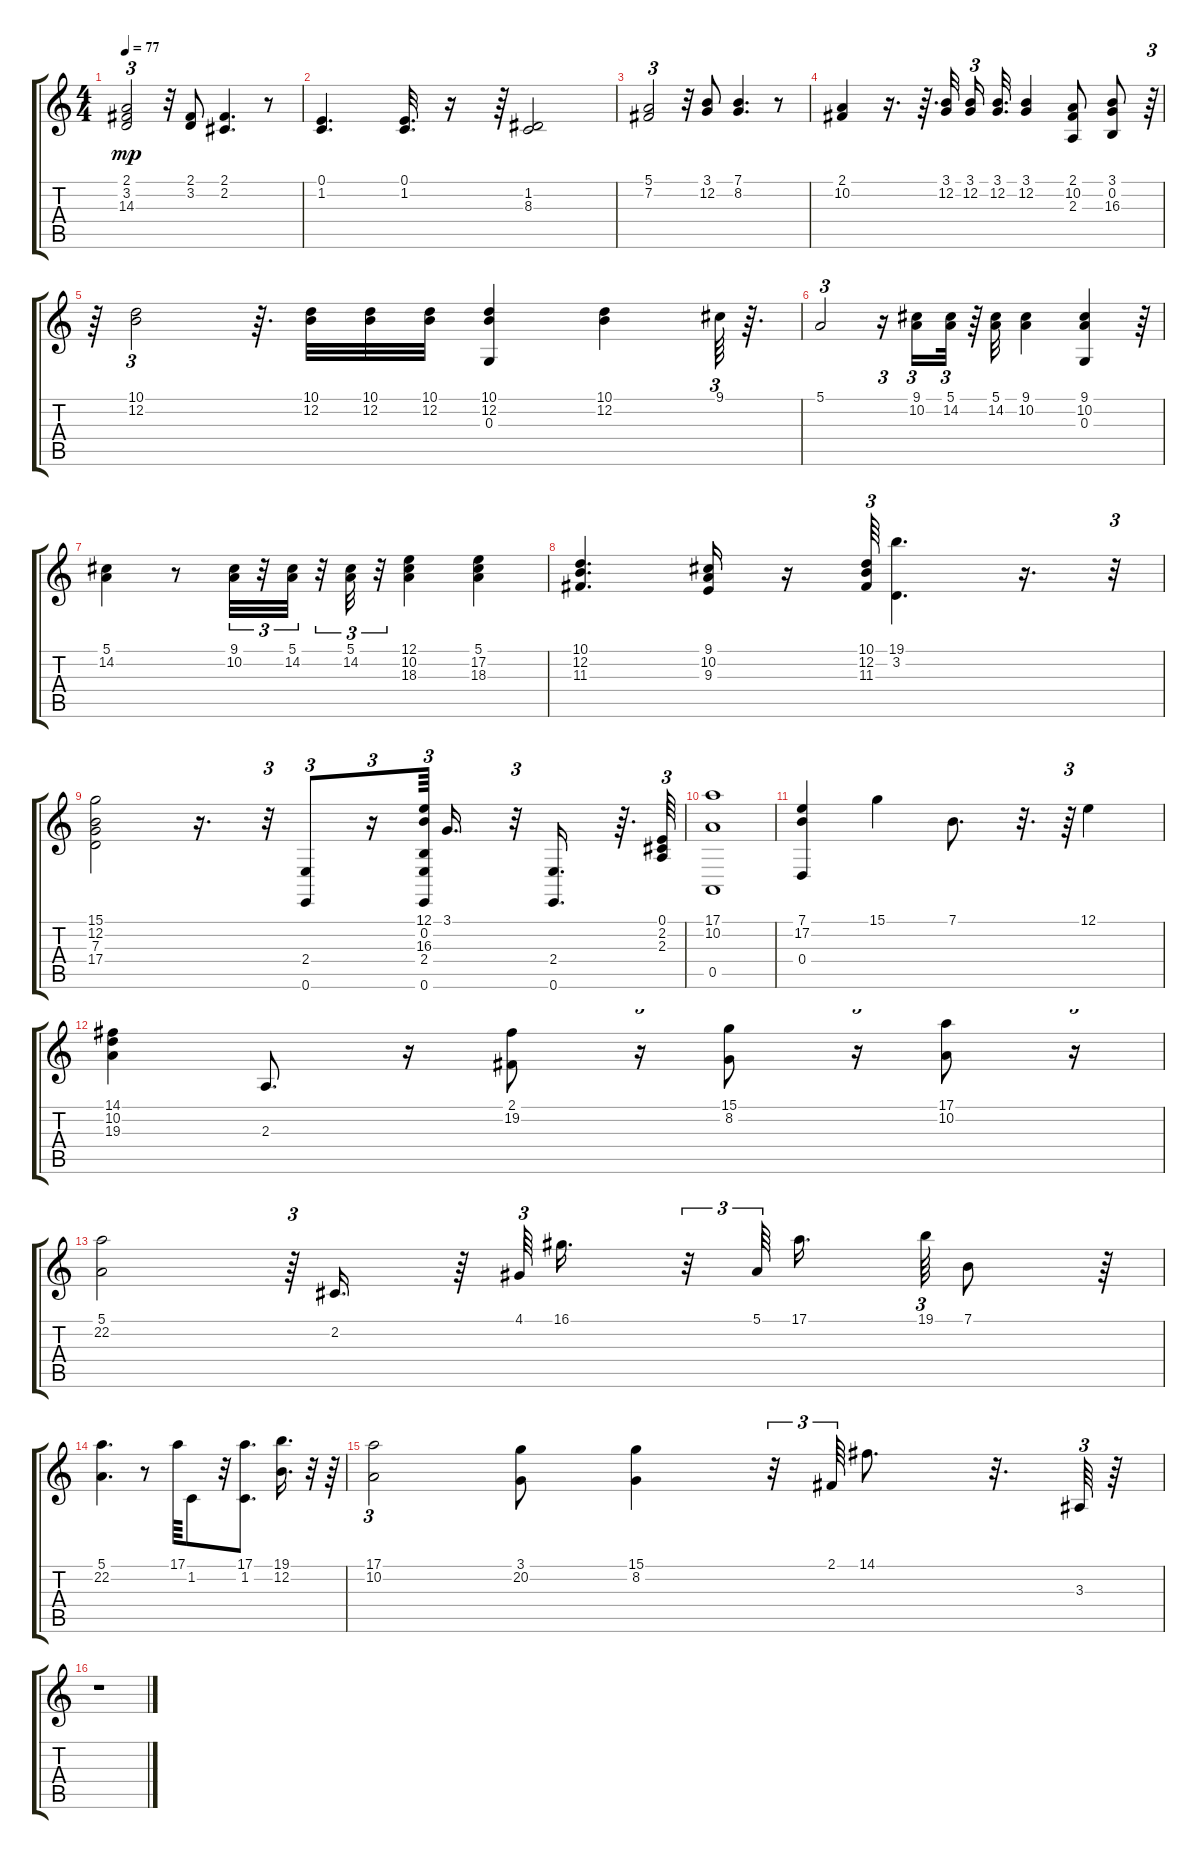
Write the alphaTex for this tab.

\track "" {instrument brasssection}
\staff {score tabs}
\tuning (E4 B3 G3 D3 A2 E2) {hide}
\ts (4 4)
\tempo 77
\clef g2
\ks c
(2.1 3.2 14.3).2{tu (3 2) dy mp} r.32 (2.1 3.2).8 (2.1 2.2).4{d} r.8 |
(0.1 1.2).4{d} (0.1 1.2).32{d} r.16 r.64 (1.2 8.3).2 |
(5.1 7.2).2{tu (3 2)} r.32 (3.1 12.2).8 (7.1 8.2).4{d} r.8 |
(2.1 10.2).4 r.16{d} r.64{d} (3.1 12.2).32 (3.1 12.2).16{tu (3 2)} (3.1 12.2).32{d} (3.1 12.2).4 (2.1 10.2 2.3).8 (3.1 0.2 16.3).8 r.64{tu (3 2)} |
r.64 (10.1 12.2).2{tu (3 2)} r.64{d} (10.1 12.2).32 (10.1 12.2).32 (10.1 12.2).32 (10.1 12.2 0.3).4 (10.1 12.2).4 9.1.64{tu (3 2)} r.64{d} |
5.1.2{tu (3 2)} r.16{tu (3 2)} (9.1 10.2).16{tu (3 2)} (5.1 14.2).32{tu (3 2)} r.64 (5.1 14.2).32 (9.1 10.2).4 (9.1 10.2 0.3).4 r.64 |
(5.1 14.2).4 r.8 (9.1 10.2).32{tu (3 2)} r.32{tu (3 2)} (5.1 14.2).32{tu (3 2)} r.32{tu (3 2)} (5.1 14.2).32{tu (3 2)} r.32{tu (3 2)} (12.1 10.2 18.3).4 (5.1 17.2 18.3).4 |
(10.1 12.2 11.3).4{d} (9.1 10.2 9.3).16 r.16 (10.1 12.2 11.3).64{tu (3 2)} (19.1 3.2).4{d} r.16{d} r.32{tu (3 2)} |
(15.1 12.2 7.3 17.4).2 r.16{d} r.32{tu (3 2)} (2.4 0.6).8{tu (3 2)} r.16{tu (3 2)} (12.1 0.2 16.3 2.4 0.6).64{tu (3 2)} 3.1.16{d} r.32{tu (3 2)} (2.4 0.6).16{d} r.64{d} (0.1 2.2 2.3).64{tu (3 2)} |
(17.1 10.2 0.5).1 |
(7.1 17.2 0.4).4 15.1.4 7.1.8{d} r.32{d} r.64{tu (3 2)} 12.1.4 |
(14.1 10.2 19.3).4 2.3.8{d} r.16 (2.1 19.2).8 r.16{tu (3 2)} (15.1 8.2).8 r.16{tu (3 2)} (17.1 10.2).8 r.16{tu (3 2)} |
(5.1 22.2).2 r.64{tu (3 2)} 2.2.16{d} r.64 4.1.64{tu (3 2)} 16.1.16{d} r.32{tu (3 2)} 5.1.64{tu (3 2)} 17.1.16{d} 19.1.64{tu (3 2)} 7.1.8 r.64 |
(5.1 22.2).4{d} r.8 17.1.64 1.2.8 r.32 (17.1 1.2).8{d} (19.1 12.2).16{d} r.32 r.64 |
(17.1 10.2).2{tu (3 2)} (3.1 20.2).8 (15.1 8.2).4 r.32{tu (3 2)} 2.1.64{tu (3 2)} 14.1.8{d} r.32{d} 3.3.64{tu (3 2)} r.64 |
r.1
